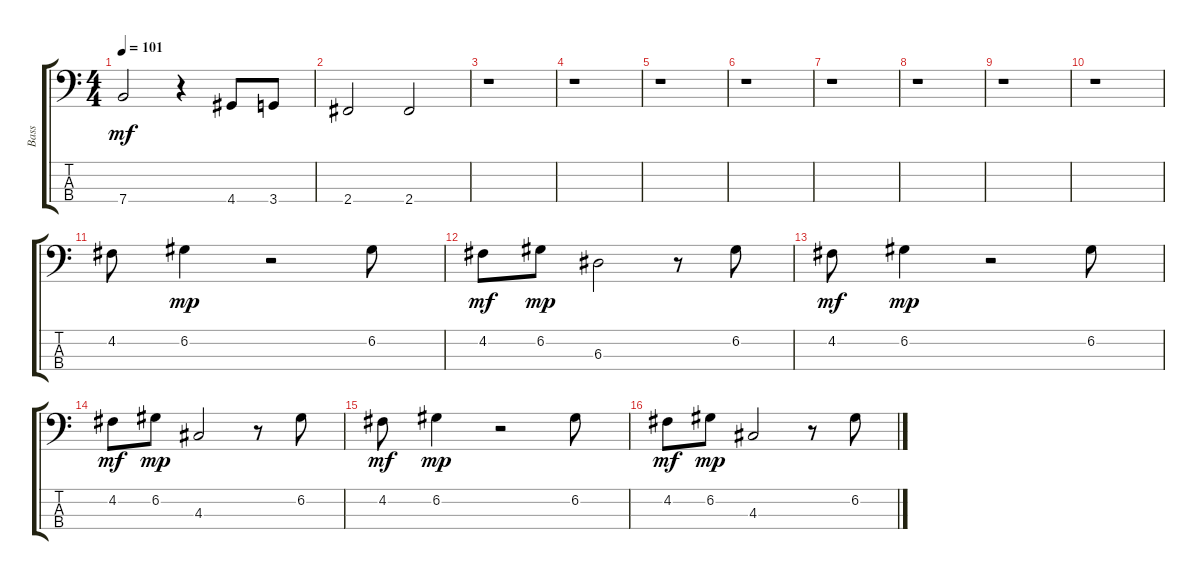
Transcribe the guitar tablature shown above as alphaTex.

\track ("Bass" "Bass") {instrument electricbassfinger}
\staff {score tabs}
\tuning (G2 D2 A1 E1) {hide}
\ts (4 4)
\tempo 101
\clef f4
\ks c
7.4.2{dy mf} r.4 4.4.8 3.4.8 |
2.4.2 2.4.2 |
r.1 |
r.1 |
r.1 |
r.1 |
r.1 |
r.1 |
r.1 |
r.1 |
4.2.8 6.2.4{dy mp} r.2 6.2.8 |
4.2.8{dy mf} 6.2.8{dy mp} 6.3.2 r.8 6.2.8 |
4.2.8{dy mf} 6.2.4{dy mp} r.2 6.2.8 |
4.2.8{dy mf} 6.2.8{dy mp} 4.3.2 r.8 6.2.8 |
4.2.8{dy mf} 6.2.4{dy mp} r.2 6.2.8 |
4.2.8{dy mf} 6.2.8{dy mp} 4.3.2 r.8 6.2.8
